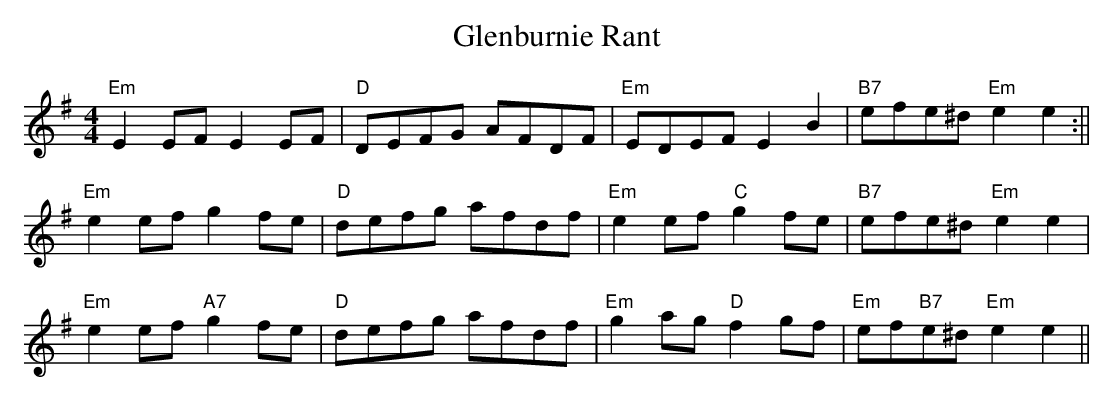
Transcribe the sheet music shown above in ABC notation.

X:1
T:Glenburnie Rant
M:4/4
L:1/8
K:Em
"Em"E2 EF E2 EF|"D"DEFG AFDF| "Em"EDEF E2 B2|"B7"efe^d "Em"e2 e2:||!
"Em"e2 ef g2 fe|"D"defg afdf|"Em"e2 ef "C"g2 fe|"B7"efe^d "Em"e2 e2|!
"Em"e2 ef "A7"g2 fe|"D"defg afdf|"Em"g2 ag "D"f2 gf|"Em"ef"B7"e^d "Em"e2
 e2||
